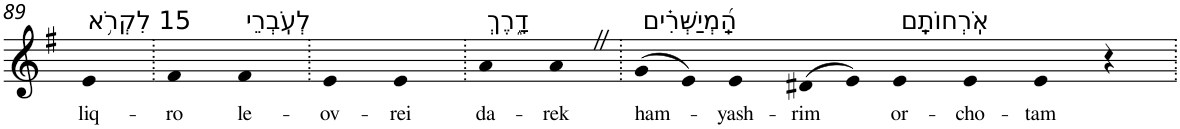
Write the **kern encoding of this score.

**kern	**text
*part1	*part1
*staff1	*staff1
*I"Piano	*
*I'Pno	*
!!LO:PB:g=z
*clefG2	*
*k[f#]	*
*G:	*
=89	=89
!LO:TX:a:t=15 לִקְרֹ֥א	!
!	!LO:LY:b
4e	liq-
=90.	=90.
!	!LO:LY:b
4f#	-ro
!LO:TX:a:t=לְעֹֽבְרֵי	!
!	!LO:LY:b
4f#	le-
=91.	=91.
!	!LO:LY:b
4e	-ov-
!	!LO:LY:b
4e	-rei
=92.	=92.
!LO:TX:a:t=דָ֑רֶךְ	!
!	!LO:LY:b
4a	da-
!	!LO:LY:b
4aZ	-rek
=93.	=93.
!LO:TX:a:t=הַֽ֝מְיַשְּׁרִ֗ים	!
!	!LO:LY:b
(>8g	ham-
8e)	.
!	!LO:LY:b
4e	-yash-
!	!LO:LY:b
(>8d#X	-rim
8e)	.
!LO:TX:a:t=אֹֽרְחוֹתָֽם	!
!	!LO:LY:b
4e	or-
!	!LO:LY:b
4e	-cho-
!	!LO:LY:b
4e	-tam
4r	.
=.	=.
*-	*-
